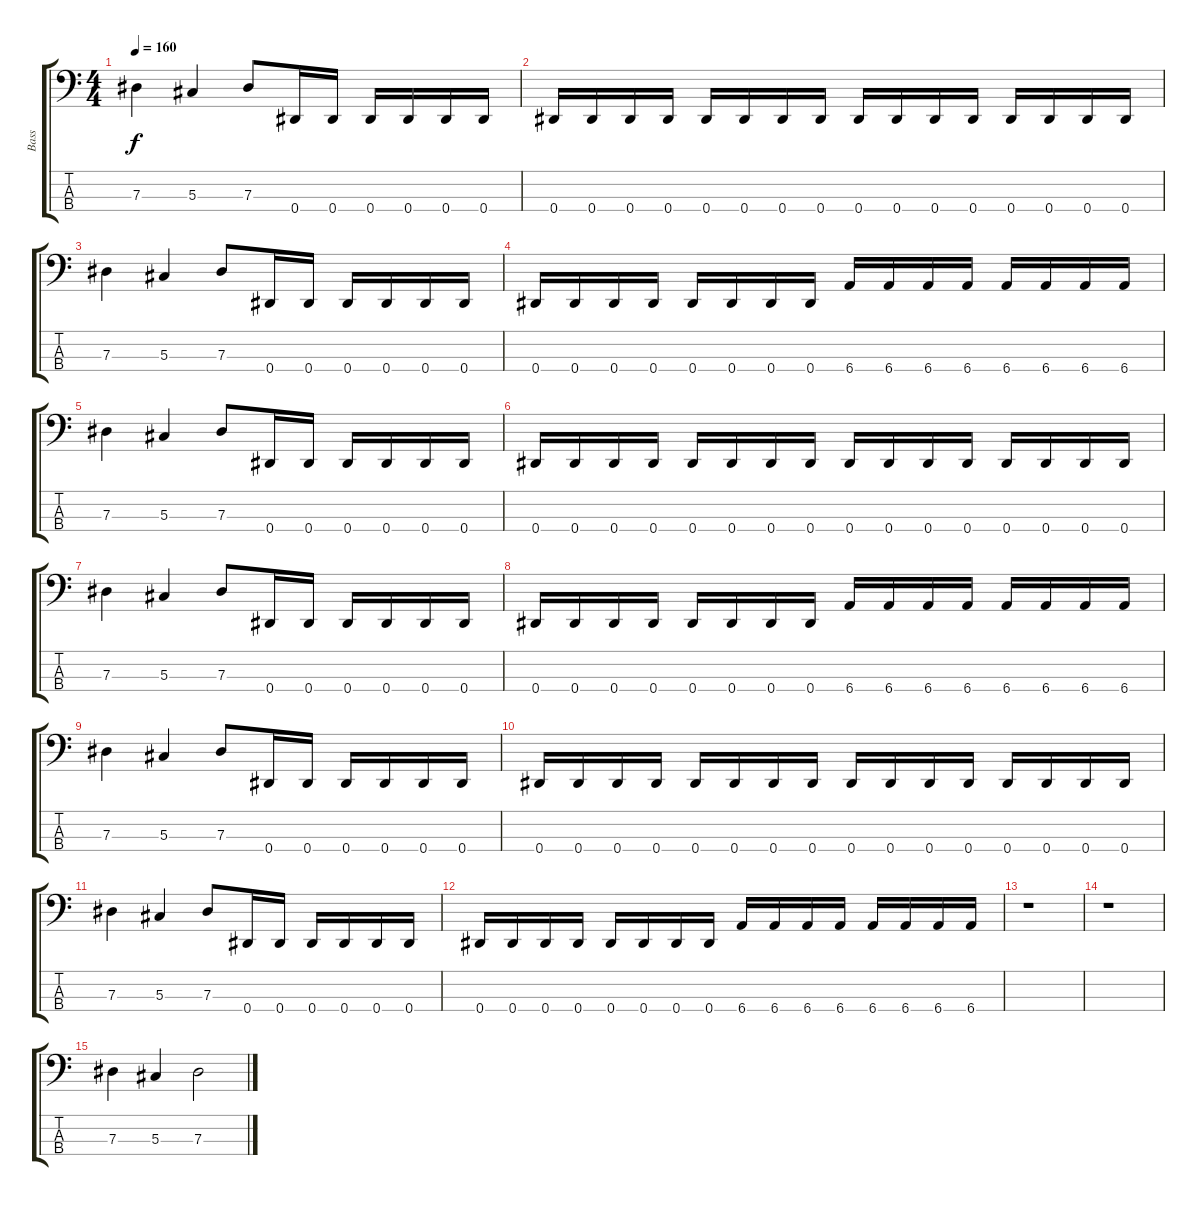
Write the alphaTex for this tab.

\track ("Bass" "Bass") {instrument electricbassfinger}
\staff {score tabs}
\tuning (Gb2 Db2 Ab1 Eb1) {hide}
\ts (4 4)
\tempo 160
\clef f4
\ks c
7.3.4{dy f} 5.3.4 7.3.8 0.4.16 0.4.16 0.4.16 0.4.16 0.4.16 0.4.16 |
0.4.16 0.4.16 0.4.16 0.4.16 0.4.16 0.4.16 0.4.16 0.4.16 0.4.16 0.4.16 0.4.16 0.4.16 0.4.16 0.4.16 0.4.16 0.4.16 |
7.3.4 5.3.4 7.3.8 0.4.16 0.4.16 0.4.16 0.4.16 0.4.16 0.4.16 |
0.4.16 0.4.16 0.4.16 0.4.16 0.4.16 0.4.16 0.4.16 0.4.16 6.4.16 6.4.16 6.4.16 6.4.16 6.4.16 6.4.16 6.4.16 6.4.16 |
7.3.4 5.3.4 7.3.8 0.4.16 0.4.16 0.4.16 0.4.16 0.4.16 0.4.16 |
0.4.16 0.4.16 0.4.16 0.4.16 0.4.16 0.4.16 0.4.16 0.4.16 0.4.16 0.4.16 0.4.16 0.4.16 0.4.16 0.4.16 0.4.16 0.4.16 |
7.3.4 5.3.4 7.3.8 0.4.16 0.4.16 0.4.16 0.4.16 0.4.16 0.4.16 |
0.4.16 0.4.16 0.4.16 0.4.16 0.4.16 0.4.16 0.4.16 0.4.16 6.4.16 6.4.16 6.4.16 6.4.16 6.4.16 6.4.16 6.4.16 6.4.16 |
7.3.4 5.3.4 7.3.8 0.4.16 0.4.16 0.4.16 0.4.16 0.4.16 0.4.16 |
0.4.16 0.4.16 0.4.16 0.4.16 0.4.16 0.4.16 0.4.16 0.4.16 0.4.16 0.4.16 0.4.16 0.4.16 0.4.16 0.4.16 0.4.16 0.4.16 |
7.3.4 5.3.4 7.3.8 0.4.16 0.4.16 0.4.16 0.4.16 0.4.16 0.4.16 |
0.4.16 0.4.16 0.4.16 0.4.16 0.4.16 0.4.16 0.4.16 0.4.16 6.4.16 6.4.16 6.4.16 6.4.16 6.4.16 6.4.16 6.4.16 6.4.16 |
r.1 |
r.1 |
7.3.4 5.3.4 7.3.2
